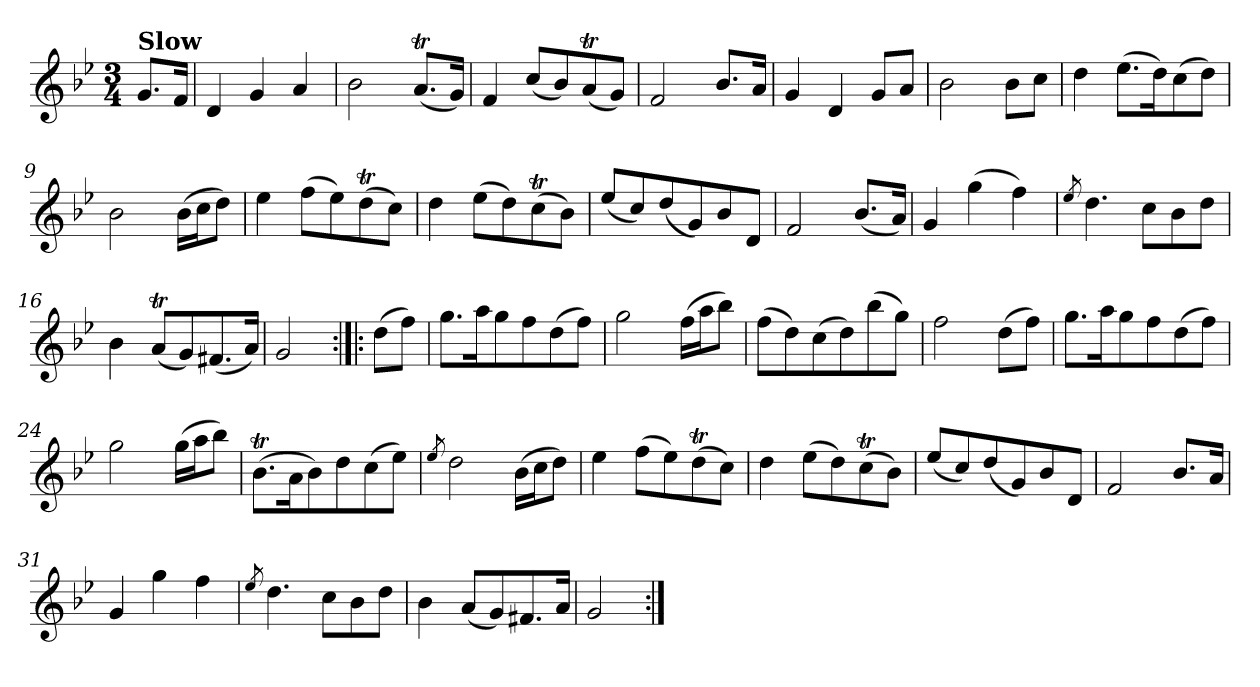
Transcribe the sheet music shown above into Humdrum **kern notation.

**kern
*part1
*staff1
*clefG2
*k[b-e-]
*g:
*M3/4
=1
!LO:TX:a:B:t=Slow
8.g/L
16f/Jk
=2
4d/
4g/
4a/
=3
2b-\
(<8.at/L
16g/Jk)
=4
4f/
(<8cc/L
8b-/)
(<8at/
8g/J)
=5
2f/
8.b-/L
16a/Jk
=6
4g/
4d/
8g/L
8a/J
=7
2b-\
8b-\L
8cc\J
=8
4dd\
(>8.ee-\L
16dd\K)
(>8cc\
8dd\J)
=9
2b-\
(>16b-\LL
16cc\J
8dd\J)
=10
4ee-\
(>8ff\L
8ee-\)
(>8ddt\
8cc\J)
!!LO:LB:g=z
=11
4dd\
(>8ee-\L
8dd\)
(>8ccT\
8b-\J)
=12
(<8ee-/L
8cc/)
(<8dd/
8g/)
8b-/
8d/J
=13
2f/
(<8.b-/L
16a/Jk)
=14
4g/
(>4gg\
4ff\)
=15
8qee-/
4.dd\
8cc\L
8b-\
8dd\J
=16
4b-\
(<8at/L
8g/)
(<8.f#X/
16a/Jk)
=17
2g/
=18:|!|:
(>8dd\L
8ff\J)
=19
8.gg\L
16aa\K
8gg\
8ff\
(>8dd\
8ff\J)
!!LO:LB:g=z
=20
2gg\
(>16ff\LL
16aa\J
8bb-\J)
=21
(>8ff\L
8dd\)
(>8cc\
8dd\)
(>8bb-\
8gg\J)
=22
2ff\
(>8dd\L
8ff\J)
=23
8.gg\L
16aa\K
8gg\
8ff\
(>8dd\
8ff\J)
=24
2gg\
(>16gg\LL
16aa\J
8bb-\J)
=25
(>8.b-T\L
16a\K
8b-\)
8dd\
(>8cc\
8ee-\J)
=26
8qee-/
2dd\
(>16b-\LL
16cc\J
8dd\J)
=27
4ee-\
(>8ff\L
8ee-\)
(>8ddt\
8cc\J)
!!LO:LB:g=z
=28
4dd\
(>8ee-\L
8dd\)
(>8ccT\
8b-\J)
=29
(<8ee-/L
8cc/)
(<8dd/
8g/)
8b-/
8d/J
=30
2f/
8.b-/L
16a/Jk
=31
4g/
4gg\
4ff\
=32
8qee-/
4.dd\
8cc\L
8b-\
8dd\J
=33
4b-\
(<8a/L
8g/)
8.f#X/
16a/Jk
=34
2g/
=:|!
*-
